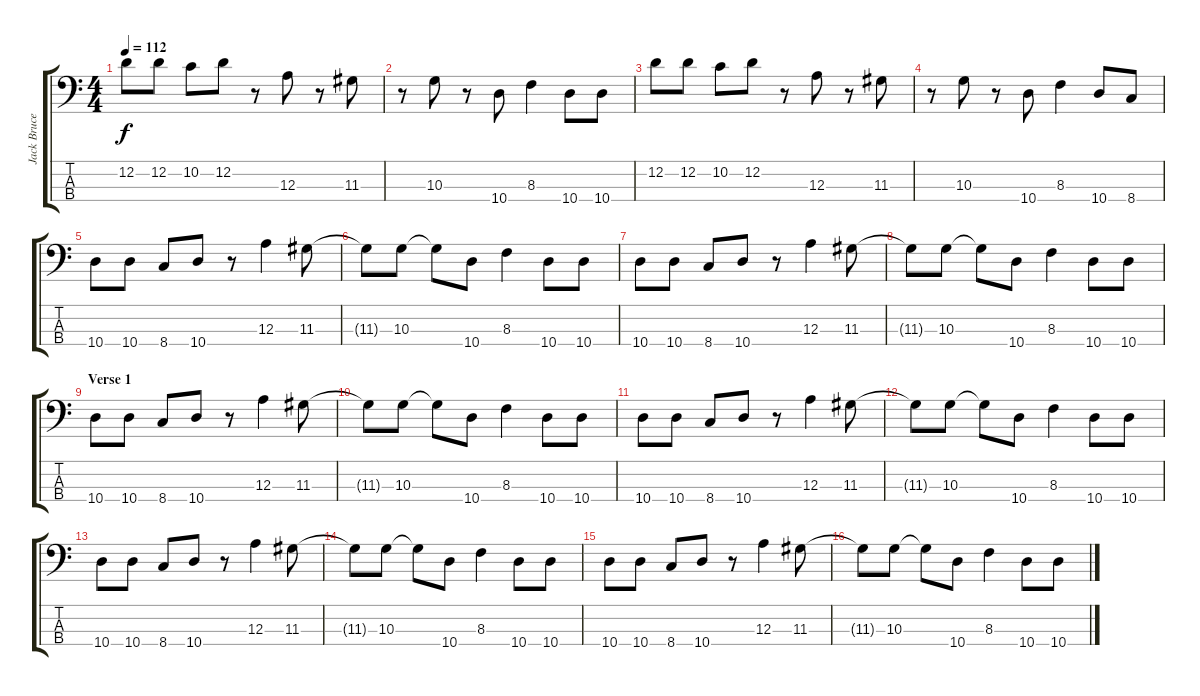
\track ("Jack Bruce - Bass" "Jack Bruce") {instrument electricbassfinger}
\staff {score tabs}
\tuning (G2 D2 A1 E1) {hide}
\ts (4 4)
\tempo 112
\clef f4
\ks c
12.2.8{dy f instrument electricbassfinger} 12.2.8 10.2.8 12.2.8 r.8 12.3.8 r.8 11.3.8 |
r.8 10.3.8 r.8 10.4.8 8.3.4 10.4.8 10.4.8 |
12.2.8 12.2.8 10.2.8 12.2.8 r.8 12.3.8 r.8 11.3.8 |
r.8 10.3.8 r.8 10.4.8 8.3.4 10.4.8 8.4.8 |
10.4.8 10.4.8 8.4.8 10.4.8 r.8 12.3.4 11.3.8 |
11.3{t}.8 10.3.8 10.3{t}.8 10.4.8 8.3.4 10.4.8 10.4.8 |
10.4.8 10.4.8 8.4.8 10.4.8 r.8 12.3.4 11.3.8 |
11.3{t}.8 10.3.8 10.3{t}.8 10.4.8 8.3.4 10.4.8 10.4.8 |
\section ("" "Verse 1")
10.4.8 10.4.8 8.4.8 10.4.8 r.8 12.3.4 11.3.8 |
11.3{t}.8 10.3.8 10.3{t}.8 10.4.8 8.3.4 10.4.8 10.4.8 |
10.4.8 10.4.8 8.4.8 10.4.8 r.8 12.3.4 11.3.8 |
11.3{t}.8 10.3.8 10.3{t}.8 10.4.8 8.3.4 10.4.8 10.4.8 |
10.4.8 10.4.8 8.4.8 10.4.8 r.8 12.3.4 11.3.8 |
11.3{t}.8 10.3.8 10.3{t}.8 10.4.8 8.3.4 10.4.8 10.4.8 |
10.4.8 10.4.8 8.4.8 10.4.8 r.8 12.3.4 11.3.8 |
11.3{t}.8 10.3.8 10.3{t}.8 10.4.8 8.3.4 10.4.8 10.4.8
